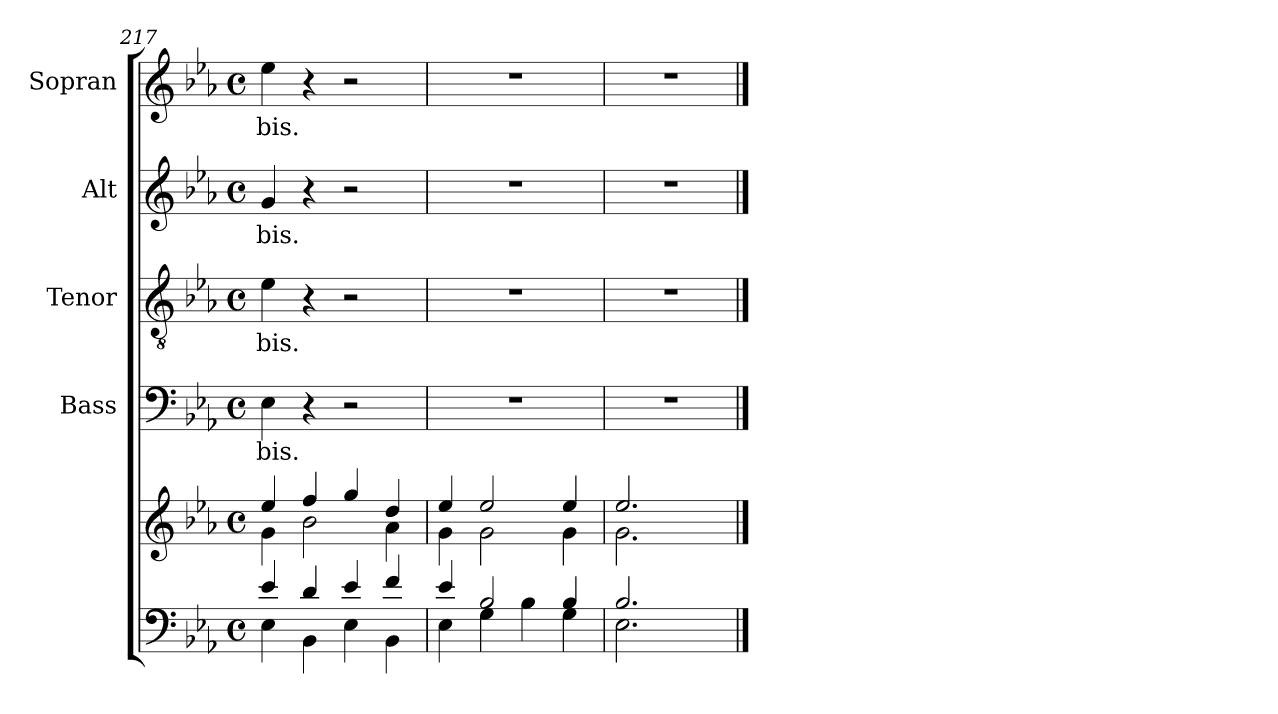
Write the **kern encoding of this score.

**kern	**kern	**kern	**text	**kern	**text	**kern	**text	**kern	**text
*part5	*part5	*part4	*part4	*part3	*part3	*part2	*part2	*part1	*part1
*staff6	*staff5	*staff4	*staff4	*staff3	*staff3	*staff2	*staff2	*staff1	*staff1
*	*	*I"Bass	*	*I"Tenor	*	*I"Alt	*	*I"Sopran	*
*	*	*I'B.	*	*I'T.	*	*I'A.	*	*I'S.	*
*clefF4	*clefG2	*clefF4	*	*clefGv2	*	*clefG2	*	*clefG2	*
*k[b-e-a-]	*k[b-e-a-]	*k[b-e-a-]	*	*k[b-e-a-]	*	*k[b-e-a-]	*	*k[b-e-a-]	*
*E-:	*E-:	*E-:	*	*E-:	*	*E-:	*	*E-:	*
*M4/4	*M4/4	*M4/4	*	*M4/4	*	*M4/4	*	*M4/4	*
*met(c)	*met(c)	*met(c)	*	*met(c)	*	*met(c)	*	*met(c)	*
=217	=217	=217	=217	=217	=217	=217	=217	=217	=217
*^	*^	*	*	*	*	*	*	*	*
!	!	!	!	!	!LO:LY:b	!	!LO:LY:b	!	!LO:LY:b	!	!LO:LY:b
4e-/	4E-\	4ee-/	4g\	4E-\	-bis.	4e-\	-bis.	4g/	-bis.	4ee-\	-bis.
4d/	4BB-\	4ff/	2b-\	4r	.	4r	.	4r	.	4r	.
4e-/	4E-\	4gg/	.	2r	.	2r	.	2r	.	2r	.
4f/	4BB-\	4dd/	4a-\	.	.	.	.	.	.	.	.
=218	=218	=218	=218	=218	=218	=218	=218	=218	=218	=218	=218
4e-/	4E-\	4ee-/	4g\	1r	.	1r	.	1r	.	1r	.
2B-/	4G\	2ee-/	2g\	.	.	.	.	.	.	.	.
.	4B-\	.	.	.	.	.	.	.	.	.	.
4B-/	4G\	4ee-/	4g\	.	.	.	.	.	.	.	.
=219	=219	=219	=219	=219	=219	=219	=219	=219	=219	=219	=219
2.B-/	2.E-\	2.ee-/	2.g\	1r	.	1r	.	1r	.	1r	.
4ryy	4ryy	4ryy	4ryy	.	.	.	.	.	.	.	.
*v	*v	*	*	*	*	*	*	*	*	*	*
*	*v	*v	*	*	*	*	*	*	*	*
==	==	==	==	==	==	==	==	==	==
*-	*-	*-	*-	*-	*-	*-	*-	*-	*-
